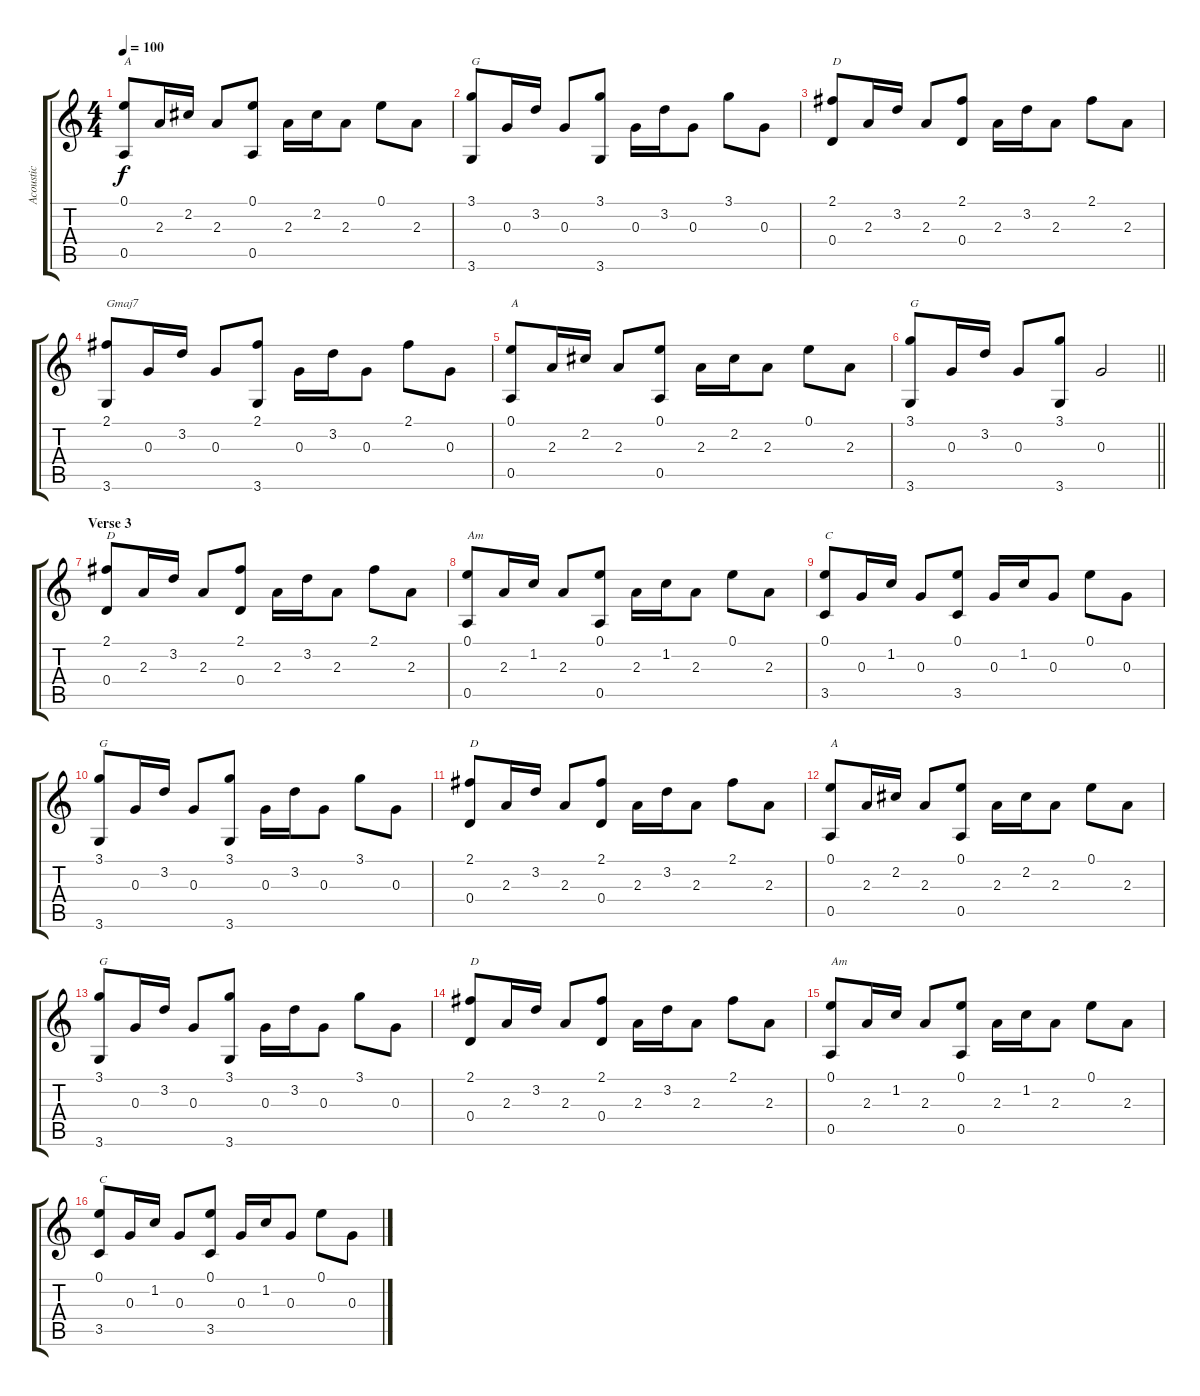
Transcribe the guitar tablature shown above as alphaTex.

\track ("Acoustic" "Acoustic") {instrument acousticguitarsteel}
\staff {score tabs}
\tuning (E4 B3 G3 D3 A2 E2) {hide}
\ts (4 4)
\tempo 100
\clef g2
\ks c
(0.1 0.5).8{txt "A" dy f} 2.3.16 2.2.16 2.3.8 (0.1 0.5).8 2.3.16 2.2.16 2.3.8 0.1.8 2.3.8 |
(3.1 3.6).8{txt "G"} 0.3.16 3.2.16 0.3.8 (3.1 3.6).8 0.3.16 3.2.16 0.3.8 3.1.8 0.3.8 |
(2.1 0.4).8{txt "D"} 2.3.16 3.2.16 2.3.8 (2.1 0.4).8 2.3.16 3.2.16 2.3.8 2.1.8 2.3.8 |
(2.1 3.6).8{txt "Gmaj7"} 0.3.16 3.2.16 0.3.8 (2.1 3.6).8 0.3.16 3.2.16 0.3.8 2.1.8 0.3.8 |
(0.1 0.5).8{txt "A"} 2.3.16 2.2.16 2.3.8 (0.1 0.5).8 2.3.16 2.2.16 2.3.8 0.1.8 2.3.8 |
\barLineRight lightlight
(3.1 3.6).8{txt "G"} 0.3.16 3.2.16 0.3.8 (3.1 3.6).8 0.3.2 |
\section ("" "Verse 3")
(2.1 0.4).8{txt "D"} 2.3.16 3.2.16 2.3.8 (2.1 0.4).8 2.3.16 3.2.16 2.3.8 2.1.8 2.3.8 |
(0.1 0.5).8{txt "Am"} 2.3.16 1.2.16 2.3.8 (0.1 0.5).8 2.3.16 1.2.16 2.3.8 0.1.8 2.3.8 |
(0.1 3.5).8{txt "C"} 0.3.16 1.2.16 0.3.8 (0.1 3.5).8 0.3.16 1.2.16 0.3.8 0.1.8 0.3.8 |
(3.1 3.6).8{txt "G"} 0.3.16 3.2.16 0.3.8 (3.1 3.6).8 0.3.16 3.2.16 0.3.8 3.1.8 0.3.8 |
(2.1 0.4).8{txt "D"} 2.3.16 3.2.16 2.3.8 (2.1 0.4).8 2.3.16 3.2.16 2.3.8 2.1.8 2.3.8 |
(0.1 0.5).8{txt "A"} 2.3.16 2.2.16 2.3.8 (0.1 0.5).8 2.3.16 2.2.16 2.3.8 0.1.8 2.3.8 |
(3.1 3.6).8{txt "G"} 0.3.16 3.2.16 0.3.8 (3.1 3.6).8 0.3.16 3.2.16 0.3.8 3.1.8 0.3.8 |
(2.1 0.4).8{txt "D"} 2.3.16 3.2.16 2.3.8 (2.1 0.4).8 2.3.16 3.2.16 2.3.8 2.1.8 2.3.8 |
(0.1 0.5).8{txt "Am"} 2.3.16 1.2.16 2.3.8 (0.1 0.5).8 2.3.16 1.2.16 2.3.8 0.1.8 2.3.8 |
(0.1 3.5).8{txt "C"} 0.3.16 1.2.16 0.3.8 (0.1 3.5).8 0.3.16 1.2.16 0.3.8 0.1.8 0.3.8
